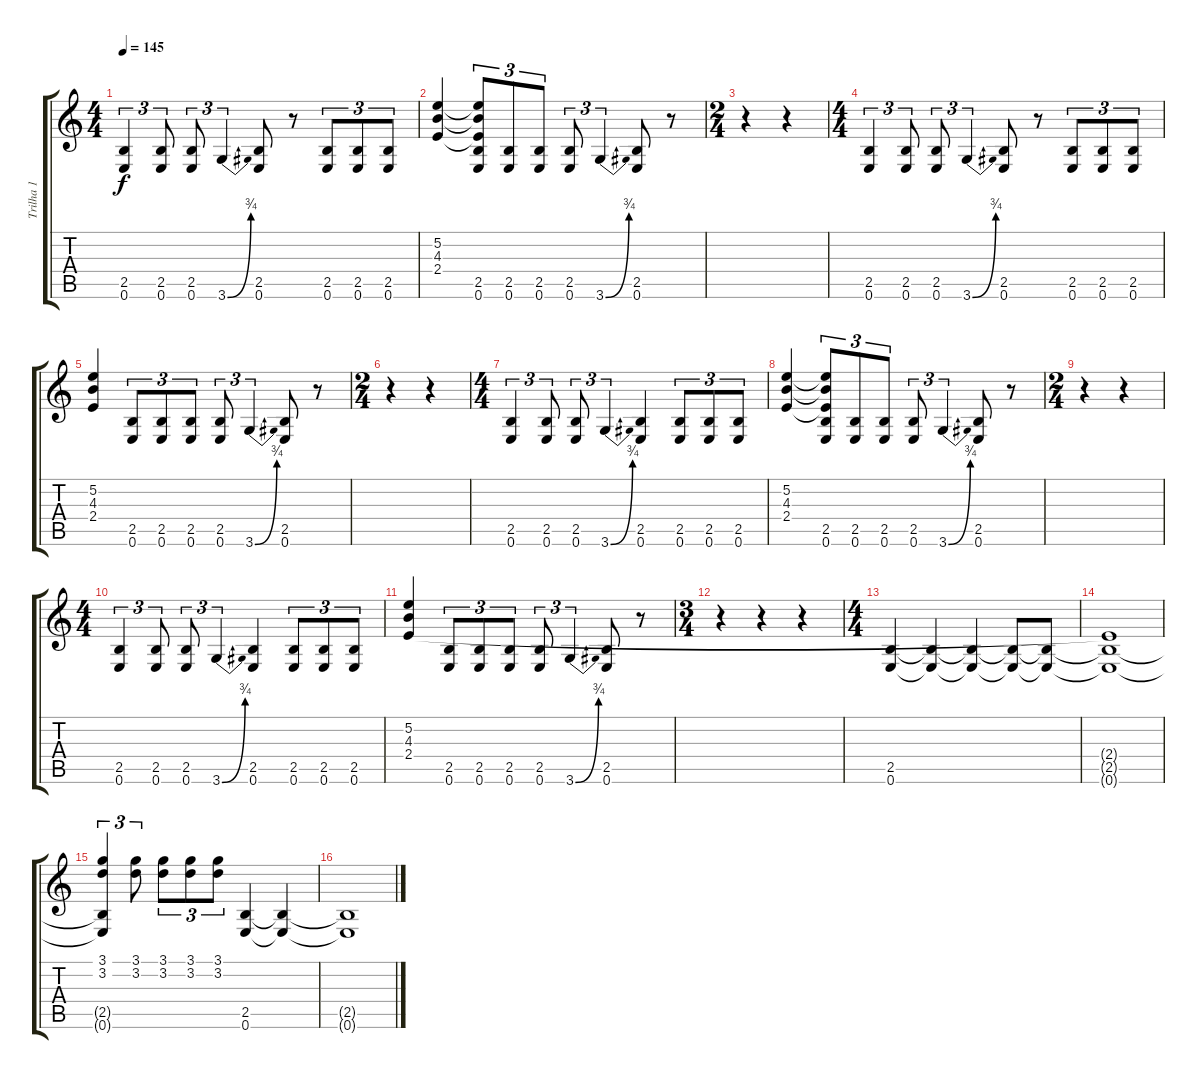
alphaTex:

\track ("Trilha 1" "Trilha 1") {instrument distortionguitar}
\staff {score tabs}
\tuning (E4 B3 G3 D3 A2 E2) {hide}
\ts (4 4)
\tempo 145
\clef g2
\ks c
(2.5 0.6).4{tu (3 2) dy f instrument distortionguitar} (2.5 0.6).8{tu (3 2)} (2.5 0.6).8{tu (3 2)} 3.6{be (bend 0 0 60 3)}.4{tu (3 2)} (2.5 0.6).8 r.8 (2.5 0.6).8{tu (3 2)} (2.5 0.6).8{tu (3 2)} (2.5 0.6).8{tu (3 2)} |
(5.2 4.3 2.4).4 (5.2{t} 4.3{t} 2.4{t} 2.5 0.6).8{tu (3 2)} (2.5 0.6).8{tu (3 2)} (2.5 0.6).8{tu (3 2)} (2.5 0.6).8{tu (3 2)} 3.6{be (bend 0 0 60 3)}.4{tu (3 2)} (2.5 0.6).8 r.8 |
\ts (2 4)
r.4 r.4 |
\ts (4 4)
(2.5 0.6).4{tu (3 2)} (2.5 0.6).8{tu (3 2)} (2.5 0.6).8{tu (3 2)} 3.6{be (bend 0 0 60 3)}.4{tu (3 2)} (2.5 0.6).8 r.8 (2.5 0.6).8{tu (3 2)} (2.5 0.6).8{tu (3 2)} (2.5 0.6).8{tu (3 2)} |
(5.2 4.3 2.4).4 (2.5 0.6).8{tu (3 2)} (2.5 0.6).8{tu (3 2)} (2.5 0.6).8{tu (3 2)} (2.5 0.6).8{tu (3 2)} 3.6{be (bend 0 0 60 3)}.4{tu (3 2)} (2.5 0.6).8 r.8 |
\ts (2 4)
r.4 r.4 |
\ts (4 4)
(2.5 0.6).4{tu (3 2)} (2.5 0.6).8{tu (3 2)} (2.5 0.6).8{tu (3 2)} 3.6{be (bend 0 0 60 3)}.4{tu (3 2)} (2.5 0.6).4 (2.5 0.6).8{tu (3 2)} (2.5 0.6).8{tu (3 2)} (2.5 0.6).8{tu (3 2)} |
(5.2 4.3 2.4).4 (5.2{t} 4.3{t} 2.4{t} 2.5 0.6).8{tu (3 2)} (2.5 0.6).8{tu (3 2)} (2.5 0.6).8{tu (3 2)} (2.5 0.6).8{tu (3 2)} 3.6{be (bend 0 0 60 3)}.4{tu (3 2)} (2.5 0.6).8 r.8 |
\ts (2 4)
r.4 r.4 |
\ts (4 4)
(2.5 0.6).4{tu (3 2)} (2.5 0.6).8{tu (3 2)} (2.5 0.6).8{tu (3 2)} 3.6{be (bend 0 0 60 3)}.4{tu (3 2)} (2.5 0.6).4 (2.5 0.6).8{tu (3 2)} (2.5 0.6).8{tu (3 2)} (2.5 0.6).8{tu (3 2)} |
(5.2 4.3 2.4).4 (2.5 0.6).8{tu (3 2)} (2.5 0.6).8{tu (3 2)} (2.5 0.6).8{tu (3 2)} (2.5 0.6).8{tu (3 2)} 3.6{be (bend 0 0 60 3)}.4{tu (3 2)} (2.5 0.6).8 r.8 |
\ts (3 4)
r.4 r.4 r.4 |
\ts (4 4)
(2.5 0.6).4 (2.5{t} 0.6{t}).4 (2.5{t} 0.6{t}).4 (2.5{t} 0.6{t}).8 (2.5{t} 0.6{t}).8 |
(2.4{t} 2.5{t} 0.6{t}).1 |
(3.1 3.2 2.5{t} 0.6{t}).4{tu (3 2)} (3.1 3.2).8{tu (3 2)} (3.1 3.2).8{tu (3 2)} (3.1 3.2).8{tu (3 2)} (3.1 3.2).8{tu (3 2)} (2.5 0.6).4 (2.5{t} 0.6{t}).4 |
(2.5{t} 0.6{t}).1
